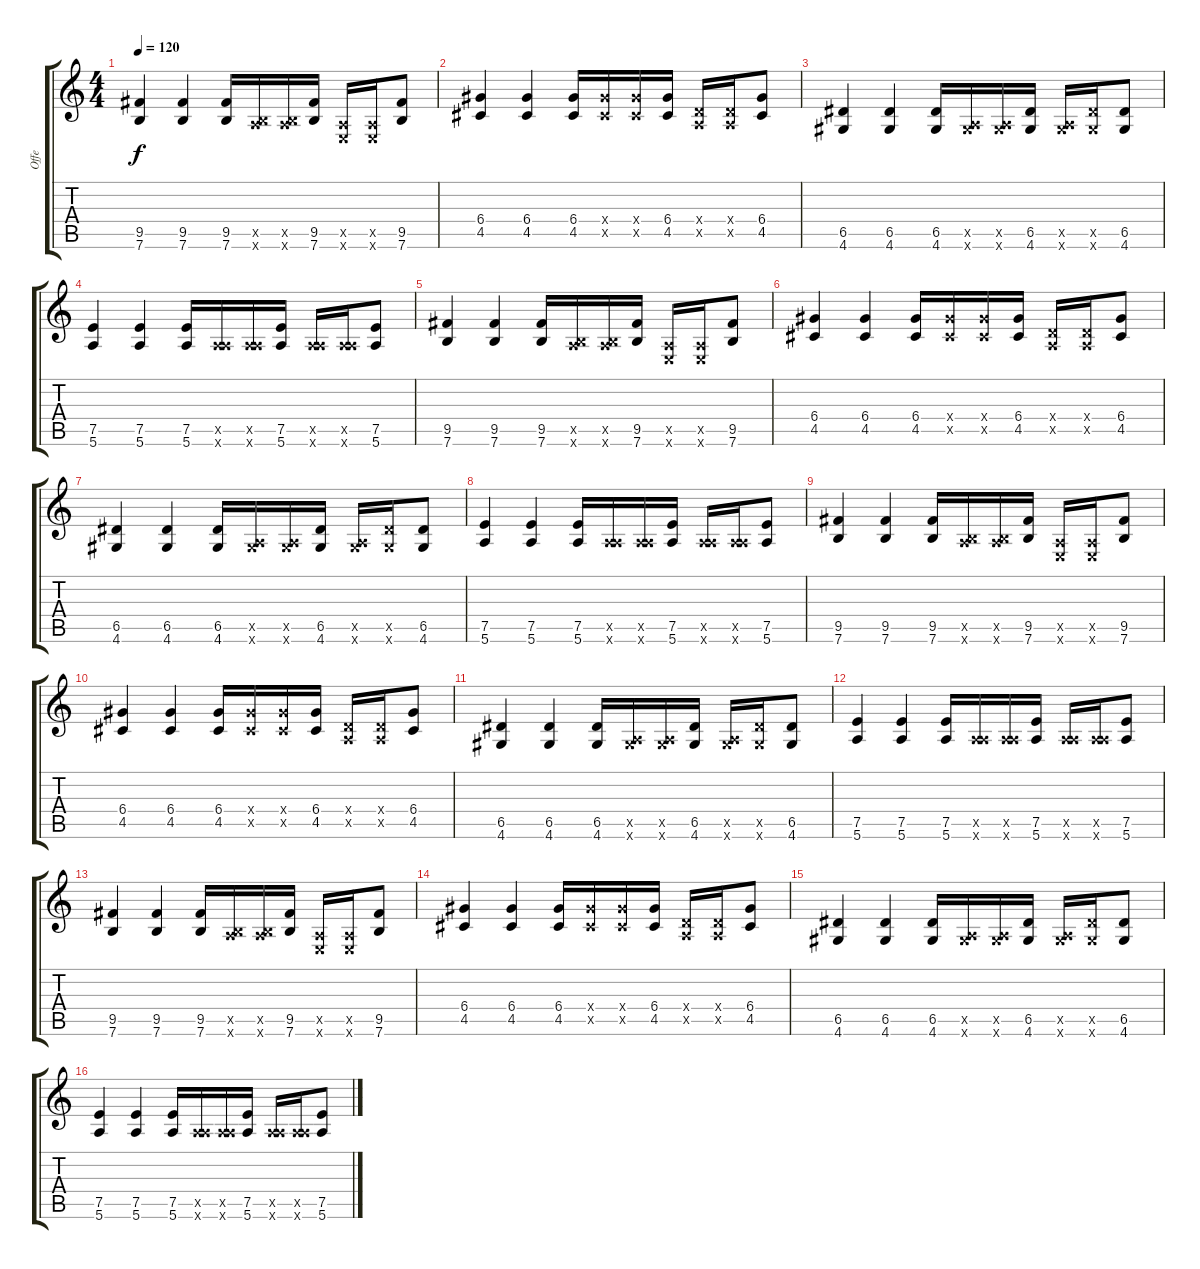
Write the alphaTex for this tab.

\track ("Offe" "Offe") {instrument distortionguitar}
\staff {score tabs}
\tuning (E4 B3 G3 D3 A2 E2) {hide}
\ts (4 4)
\tempo 120
\clef g2
\ks c
(9.5 7.6).4{dy f} (9.5 7.6).4 (9.5 7.6).16 (0.5{x} 7.6{x}).16 (0.5{x} 7.6{x}).16 (9.5 7.6).16 (0.5{x} 0.6{x}).16 (0.5{x} 0.6{x}).16 (9.5 7.6).8 |
(6.4 4.5).4 (6.4 4.5).4 (6.4 4.5).16 (6.4{x} 4.5{x}).16 (6.4{x} 4.5{x}).16 (6.4 4.5).16 (0.4{x} 0.5{x}).16 (0.4{x} 0.5{x}).16 (6.4 4.5).8 |
(6.5 4.6).4 (6.5 4.6).4 (6.5 4.6).16 (0.5{x} 4.6{x}).16 (0.5{x} 4.6{x}).16 (6.5 4.6).16 (0.5{x} 4.6{x}).16 (6.5{x} 4.6{x}).16 (6.5 4.6).8 |
(7.5 5.6).4 (7.5 5.6).4 (7.5 5.6).16 (0.5{x} 5.6{x}).16 (0.5{x} 5.6{x}).16 (7.5 5.6).16 (0.5{x} 5.6{x}).16 (0.5{x} 5.6{x}).16 (7.5 5.6).8 |
(9.5 7.6).4 (9.5 7.6).4 (9.5 7.6).16 (0.5{x} 7.6{x}).16 (0.5{x} 7.6{x}).16 (9.5 7.6).16 (0.5{x} 0.6{x}).16 (0.5{x} 0.6{x}).16 (9.5 7.6).8 |
(6.4 4.5).4 (6.4 4.5).4 (6.4 4.5).16 (6.4{x} 4.5{x}).16 (6.4{x} 4.5{x}).16 (6.4 4.5).16 (0.4{x} 0.5{x}).16 (0.4{x} 0.5{x}).16 (6.4 4.5).8 |
(6.5 4.6).4 (6.5 4.6).4 (6.5 4.6).16 (0.5{x} 4.6{x}).16 (0.5{x} 4.6{x}).16 (6.5 4.6).16 (0.5{x} 4.6{x}).16 (6.5{x} 4.6{x}).16 (6.5 4.6).8 |
(7.5 5.6).4 (7.5 5.6).4 (7.5 5.6).16 (0.5{x} 5.6{x}).16 (0.5{x} 5.6{x}).16 (7.5 5.6).16 (0.5{x} 5.6{x}).16 (0.5{x} 5.6{x}).16 (7.5 5.6).8 |
(9.5 7.6).4 (9.5 7.6).4 (9.5 7.6).16 (0.5{x} 7.6{x}).16 (0.5{x} 7.6{x}).16 (9.5 7.6).16 (0.5{x} 0.6{x}).16 (0.5{x} 0.6{x}).16 (9.5 7.6).8 |
(6.4 4.5).4 (6.4 4.5).4 (6.4 4.5).16 (6.4{x} 4.5{x}).16 (6.4{x} 4.5{x}).16 (6.4 4.5).16 (0.4{x} 0.5{x}).16 (0.4{x} 0.5{x}).16 (6.4 4.5).8 |
(6.5 4.6).4 (6.5 4.6).4 (6.5 4.6).16 (0.5{x} 4.6{x}).16 (0.5{x} 4.6{x}).16 (6.5 4.6).16 (0.5{x} 4.6{x}).16 (6.5{x} 4.6{x}).16 (6.5 4.6).8 |
(7.5 5.6).4 (7.5 5.6).4 (7.5 5.6).16 (0.5{x} 5.6{x}).16 (0.5{x} 5.6{x}).16 (7.5 5.6).16 (0.5{x} 5.6{x}).16 (0.5{x} 5.6{x}).16 (7.5 5.6).8 |
(9.5 7.6).4 (9.5 7.6).4 (9.5 7.6).16 (0.5{x} 7.6{x}).16 (0.5{x} 7.6{x}).16 (9.5 7.6).16 (0.5{x} 0.6{x}).16 (0.5{x} 0.6{x}).16 (9.5 7.6).8 |
(6.4 4.5).4 (6.4 4.5).4 (6.4 4.5).16 (6.4{x} 4.5{x}).16 (6.4{x} 4.5{x}).16 (6.4 4.5).16 (0.4{x} 0.5{x}).16 (0.4{x} 0.5{x}).16 (6.4 4.5).8 |
(6.5 4.6).4 (6.5 4.6).4 (6.5 4.6).16 (0.5{x} 4.6{x}).16 (0.5{x} 4.6{x}).16 (6.5 4.6).16 (0.5{x} 4.6{x}).16 (6.5{x} 4.6{x}).16 (6.5 4.6).8 |
(7.5 5.6).4 (7.5 5.6).4 (7.5 5.6).16 (0.5{x} 5.6{x}).16 (0.5{x} 5.6{x}).16 (7.5 5.6).16 (0.5{x} 5.6{x}).16 (0.5{x} 5.6{x}).16 (7.5 5.6).8
